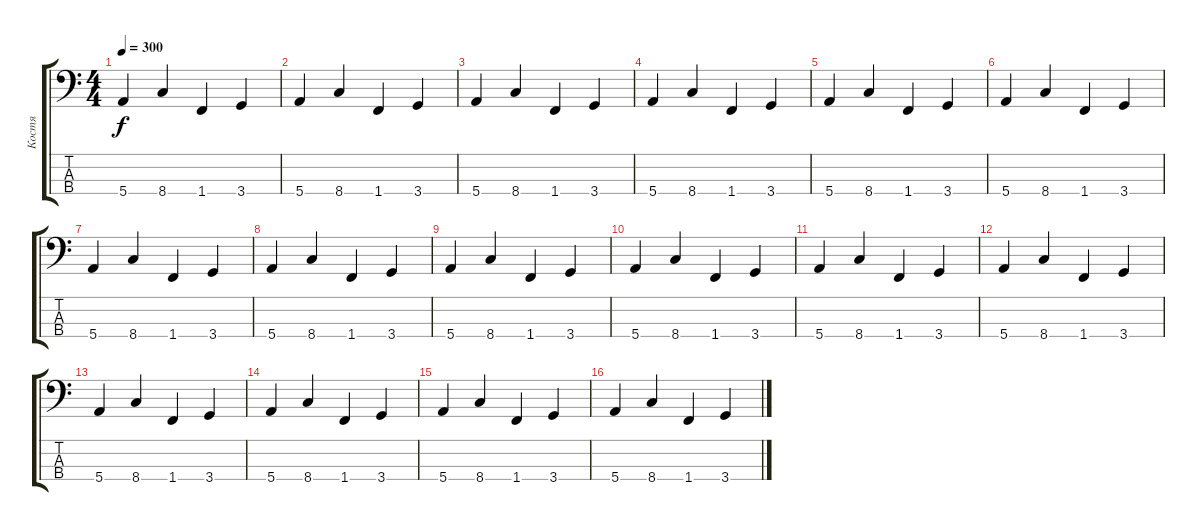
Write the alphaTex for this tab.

\track ("Костя" "Костя") {instrument slapbass1}
\staff {score tabs}
\tuning (G2 D2 A1 E1) {hide}
\ts (4 4)
\tempo 300
\clef f4
\ks c
5.4.4{dy f} 8.4.4 1.4.4 3.4.4 |
5.4.4 8.4.4 1.4.4 3.4.4 |
5.4.4 8.4.4 1.4.4 3.4.4 |
5.4.4 8.4.4 1.4.4 3.4.4 |
5.4.4 8.4.4 1.4.4 3.4.4 |
5.4.4 8.4.4 1.4.4 3.4.4 |
5.4.4 8.4.4 1.4.4 3.4.4 |
5.4.4 8.4.4 1.4.4 3.4.4 |
5.4.4 8.4.4 1.4.4 3.4.4 |
5.4.4 8.4.4 1.4.4 3.4.4 |
5.4.4 8.4.4 1.4.4 3.4.4 |
5.4.4 8.4.4 1.4.4 3.4.4 |
5.4.4 8.4.4 1.4.4 3.4.4 |
5.4.4 8.4.4 1.4.4 3.4.4 |
5.4.4 8.4.4 1.4.4 3.4.4 |
5.4.4 8.4.4 1.4.4 3.4.4
